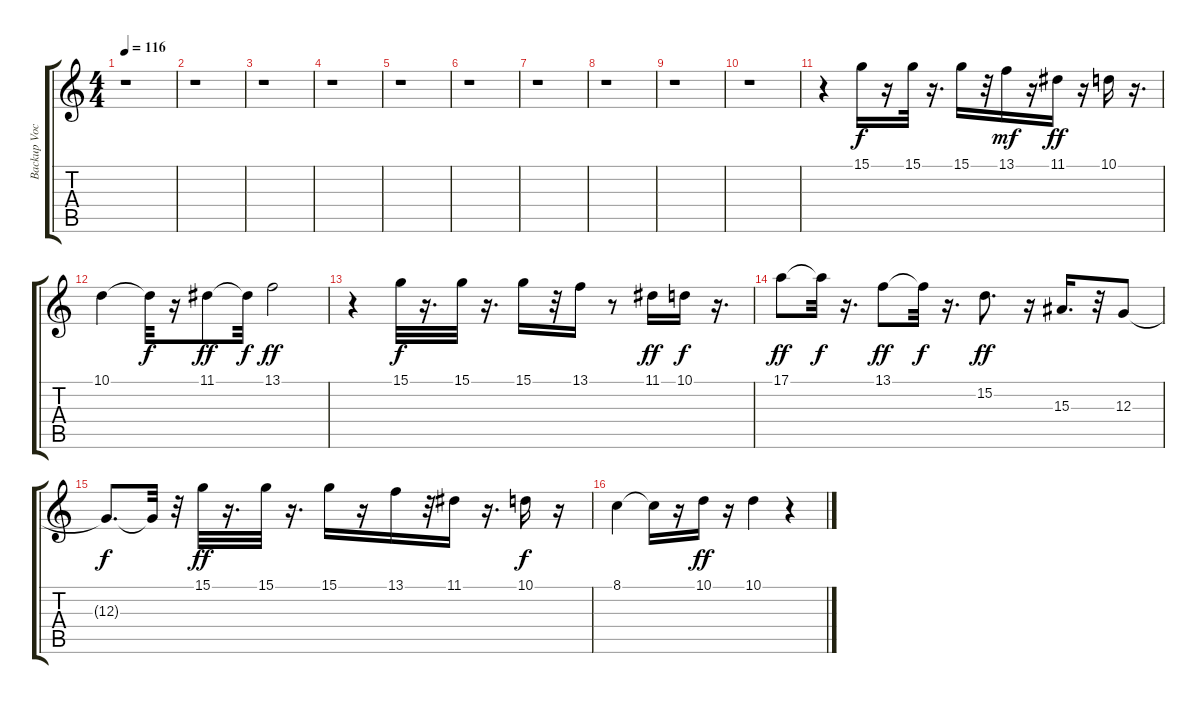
\track ("Backup Vocals 2" "Backup Voc") {instrument pad3polysynth}
\staff {score tabs}
\tuning (E4 B3 G3 D3 A2 E2) {hide}
\ts (4 4)
\tempo 116
\clef g2
\ks c
r.1{dy f} |
r.1 |
r.1 |
r.1 |
r.1 |
r.1 |
r.1 |
r.1 |
r.1 |
r.1 |
r.4 15.1.16 r.16 15.1.32 r.16{d} 15.1.16 r.32 13.1.16{dy mf} r.16 11.1.16{dy ff} r.16 10.1.16 r.16{d} |
10.1.4 10.1{t}.32{dy f} r.16 11.1.8{dy ff} 11.1{t}.32{dy f} 13.1.2{dy ff} |
r.4 15.1.32{dy f} r.16{d} 15.1.32 r.16{d} 15.1.16 r.32 13.1.16 r.8 11.1.16{dy ff} 10.1.16{dy f} r.16{d} |
17.1.8{dy ff} 17.1{t}.32{dy f} r.16{d} 13.1.8{dy ff} 13.1{t}.32{dy f} r.16{d} 15.2.8{d dy ff} r.16 15.3.16{d} r.32 12.3.8 |
12.3{t}.8{d dy f} 12.3{t}.32 r.32 15.1.32{dy ff} r.16{d} 15.1.32 r.16{d} 15.1.16 r.16 13.1.16 r.32 11.1.16 r.16{d} 10.1.16{dy f} r.16 |
8.1.4 8.1{t}.16 r.16 10.1.16{dy ff} r.16 10.1.4 r.4
